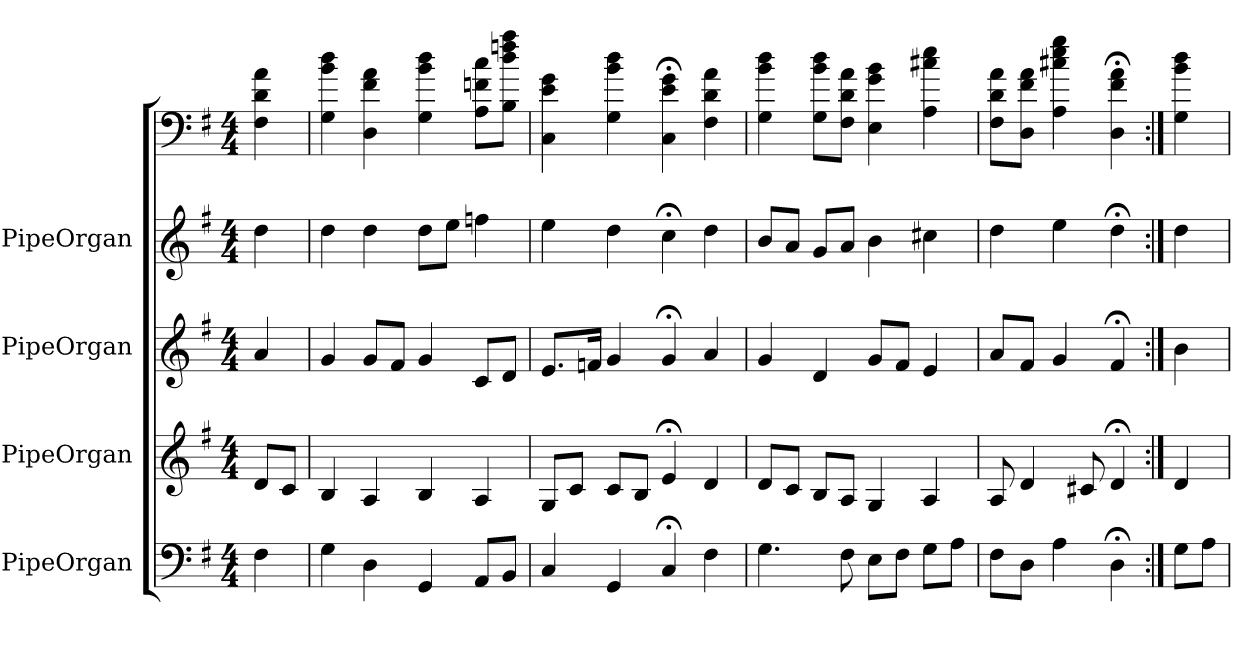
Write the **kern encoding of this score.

**kern	**kern	**kern	**kern	**kern
*part5	*part4	*part3	*part2	*part1
*staff5	*staff4	*staff3	*staff2	*staff1
*I"PipeOrgan	*I"PipeOrgan	*I"PipeOrgan	*I"PipeOrgan	*
*k[f#]	*k[f#]	*k[f#]	*k[f#]	*k[f#]
*G:	*G:	*G:	*G:	*G:
*M4/4	*M4/4	*M4/4	*M4/4	*M4/4
*MM60	*MM60	*MM60	*MM60	*MM60
=	=	=	=	=
4F#	8dL	4a	4dd	4F# 4d 4a
.	8cJ	.	.	.
=1	=1	=1	=1	=1
4G	4B	4g	4dd	4G 4b 4dd
4D	4A	8gL	4dd	4D 4f# 4a
.	.	8f#J	.	.
4GG	4B	4g	8ddL	4G 4b 4dd
.	.	.	8eeJ	.
8AAL	4A	8cL	4ffn	8A 8fn 8ccL
8BBJ	.	8dJ	.	8B 8dd 8ffn 8aaJ
=2	=2	=2	=2	=2
4C	8GL	8.eL	4ee	4C 4e 4g
.	8cJ	.	.	.
.	.	16fnJk	.	.
4GG	8cL	4g	4dd	4G 4b 4dd
.	8BJ	.	.	.
4C;<	4e;<	4g;<	4cc;<	4C;< 4e;< 4g;<
4F#	4d	4a	4dd	4F# 4d 4a
=3	=3	=3	=3	=3
4.G	8dL	4g	8bL	4G 4b 4dd
.	8cJ	.	8aJ	.
.	8BL	4d	8gL	8G 8b 8ddL
8F#	8AJ	.	8aJ	8F# 8d 8aJ
8EL	4G	8gL	4b	4E 4g 4b
8F#J	.	8f#J	.	.
8GL	4A	4e	4cc#X	4A 4cc#X 4ee
8AJ	.	.	.	.
=4	=4	=4	=4	=4
8F#L	8A	8aL	4dd	8F# 8d 8aL
8DJ	4d	8f#J	.	8D 8f# 8aJ
4A	.	4g	4ee	4A 4cc#X 4ee 4gg
.	8c#X	.	.	.
4D;<	4d;<	4f#;<	4dd;<	4D;< 4f#;< 4a;<
=:|!	=:|!	=:|!	=:|!	=:|!
8GL	4d	4b	4dd	4G 4b 4dd
8AJ	.	.	.	.
=	=	=	=	=
*-	*-	*-	*-	*-
